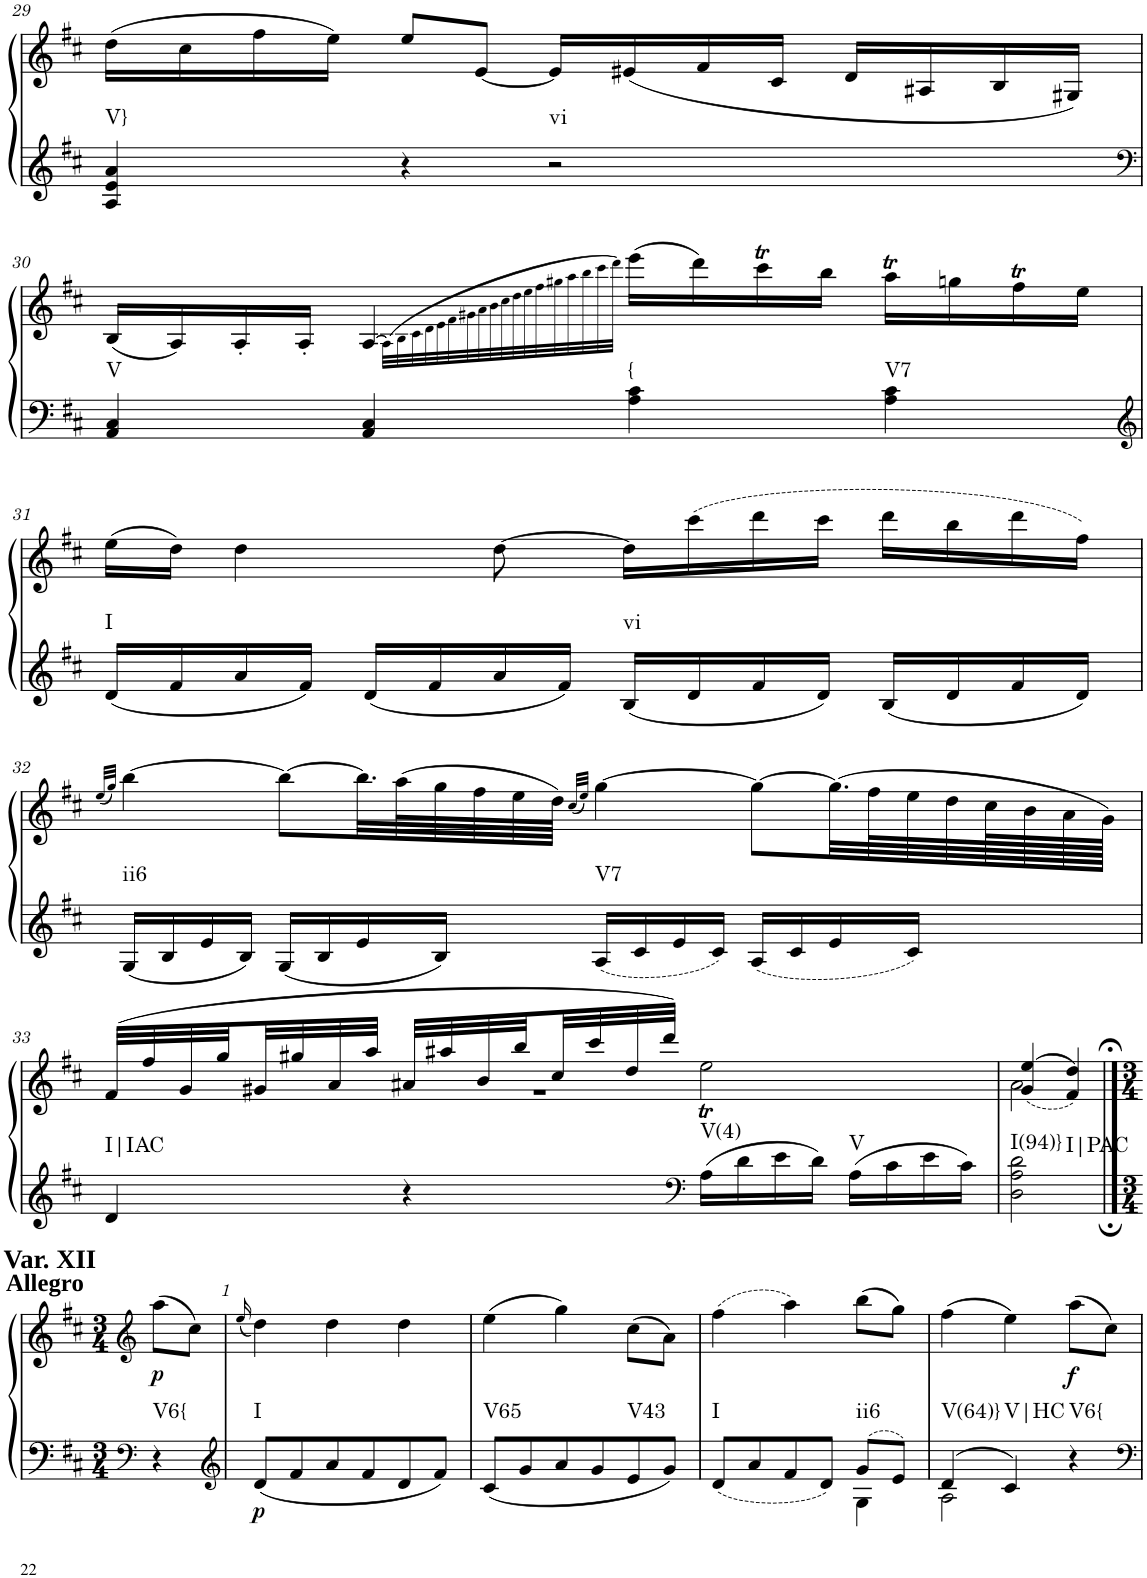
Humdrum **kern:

**kern	**kern	**dynam	**harte
*part1	*part1	*part1	*part1
*staff2	*staff1	*staff1/2	*
*I"unbenannt2	*	*	*
!!LO:PB:g=z
*clefG2	*clefG2	*	*
*k[f#c#]	*k[f#c#]	*	*
*M2/2	*M2/2	*	*
*met(c|)	*met(c|)	*	*
=29	=29	=29	=29
!	!	!	!LO:H:kt=V}
4A/ 4e/ 4a/	(16dd\LL	.	N
.	16cc#\	.	.
.	16ff#\	.	.
.	16ee\JJ)	.	.
4r	8ee/L	.	.
.	[8e/J	.	.
!	!	!	!LO:H:kt=vi
2r	16e/LL]	.	N
.	(16e#X/	.	.
.	16f#/	.	.
.	16c#/JJ	.	.
.	16d/LL	.	.
.	16A#X/	.	.
.	16B/	.	.
.	16G#X/JJ)	.	.
!!LO:LB:g=z
=30	=30	=30	=30
*clefF4	*	*	*
!	!	!	!LO:H:kt=V
4AA/ 4C#/	(16B/LL	.	N
.	16A/)	.	.
.	16A'/	.	.
.	16A'/JJ	.	.
4AA/ 4C#/	[4A/	.	.
.	(32qA\LLL]	.	.
.	32qB\	.	.
.	32qc#\	.	.
.	32qd\	.	.
.	32qe\	.	.
.	32qf#\	.	.
.	32qg#X\	.	.
.	32qa\	.	.
.	32qb\	.	.
.	32qcc#\	.	.
.	32qdd\	.	.
.	32qee\	.	.
.	32qff#\	.	.
.	32qgg#X\	.	.
.	32qaa\	.	.
.	32qbb\	.	.
.	32qccc#\	.	.
.	32qddd\JJJ)	.	.
!	!	!	!LO:H:kt={
4A\ 4c#\	(16eee\LL	.	N
.	16ddd\)	.	.
.	16ccc#t\	.	.
.	16bb\JJ	.	.
!	!	!	!LO:H:kt=V7
4A\ 4c#\	16aaT\LL	.	N
.	16ggn\	.	.
.	16ff#t\	.	.
.	16ee\JJ	.	.
!!LO:LB:g=z
=31	=31	=31	=31
*clefG2	*	*	*
!	!	!	!LO:H:kt=I
16d/LL	(16ee\LL	.	N
16f#/	16dd\JJ)	.	.
16a/	4dd\	.	.
16f#/JJ	.	.	.
16d/LL	.	.	.
16f#/	.	.	.
16a/	[8dd\	.	.
16f#/JJ	.	.	.
!	!	!	!LO:H:kt=vi
16B/LL	16dd\LL]	.	N
16d/	(16ccc#\	.	.
16f#/	16ddd\	.	.
16d/JJ	16ccc#\JJ	.	.
16B/LL	16ddd\LL	.	.
16d/	16bb\	.	.
16f#/	16ddd\	.	.
16d/JJ	16ff#\JJ)	.	.
!!LO:LB:g=z
=32	=32	=32	=32
.	(32qee/LLL	.	.
.	32qgg/JJJ)	.	.
!	!	!	!LO:H:kt=ii6
16G/LL	[4bb\	.	N
16B/	.	.	.
16e/	.	.	.
16B/JJ	.	.	.
16G/LL	8bb\L_	.	.
16B/	.	.	.
16e/	32.bb\LL]	.	.
.	(64aa\L	.	.
16B/JJ	64gg\	.	.
.	64ff#\	.	.
.	64ee\	.	.
.	64dd\JJJJ)	.	.
.	(32qcc#/LLL	.	.
.	32qee/JJJ)	.	.
!	!	!	!LO:H:kt=V7
16A/LL	[4gg\	.	N
16c#/	.	.	.
16e/	.	.	.
16c#/JJ	.	.	.
16A/LL	8gg\L_	.	.
16c#/	.	.	.
16e/	(32.gg\LL]	.	.
.	64ff#\L	.	.
16c#/JJ	64ee\	.	.
.	64dd\	.	.
.	128cc#\L	.	.
.	128b\	.	.
.	128a\	.	.
.	128g\JJJJJ)	.	.
!!LO:LB:g=z
=33	=33	=33	=33
*	*^	*	*
!	!	!	!	!LO:H:kt=I|IAC
*	*	*^	*	*
4d/	(>32f#/LLL	1r	2.ryy	.	N
.	32ff#/	.	.	.	.
.	32g/	.	.	.	.
.	32gg/	.	.	.	.
.	32g#X/	.	.	.	.
.	32gg#X/	.	.	.	.
.	32a/	.	.	.	.
.	32aa/JJJ	.	.	.	.
4r	32a#X/LLL	.	.	.	.
.	32aa#X/	.	.	.	.
.	32b/	.	.	.	.
.	32bb/	.	.	.	.
.	32cc#/	.	.	.	.
.	32ccc#/	.	.	.	.
.	32dd/	.	.	.	.
.	32ddd/JJJ)	.	.	.	.
*clefF4	*	*	*	*	*
!	!	!	!	!	!LO:H:kt=V(4)
16A\LL	2eeT\	.	.	.	N
16d\	.	.	.	.	.
16e\	.	.	.	.	.
16d\JJ	.	.	.	.	.
!	!	!	!	!	!LO:H:kt=V
16A\LL	.	.	4ryy	.	N
16c#\	.	.	.	.	.
16e\	.	.	.	.	.
16c#\JJ	.	.	.	.	.
=34	=34	=34	=34	=34	=34
!	!	!	!	!	!LO:H:n=1:kt=I(94)}
!	!	!	!	!	!LO:H:n=2:kt=I|PAC
*	*	*v	*v	*	*
2D\ 2A\ 2d\	(<(4g/ 4ee/	2a\	.	N N
.	4f#/ 4dd/))	.	.	.
*	*v	*v	*	*
!!LO:LB:g=z
==34X4	==34X4	==34X4	==34X4
*clefF4	*clefG2	*	*
*M3/4	*M3/4	*	*
!	!LO:TX:a:B:t=Allegro	!	!
!	!LO:TX:a:B:t=Var. XII	!	!
!	!	!LO:DY:b	!LO:H:kt=V6{
4r	(8aa\L	p	N
.	8cc#\J)	.	.
=1	=1	=1	=1
*clefG2	*	*	*
.	(16qee/	.	.
!	!	!LO:DY:b=2	!LO:H:kt=I
8d/L	4dd\)	p	N
8f#/	.	.	.
8a/	4dd\	.	.
8f#/	.	.	.
8d/	4dd\	.	.
8f#/J	.	.	.
=2	=2	=2	=2
!	!	!	!LO:H:kt=V65
8c#/L	(4ee\	.	N
8g/	.	.	.
8a/	4gg\)	.	.
8g/	.	.	.
!	!	!	!LO:H:kt=V43
8e/	(8cc#\L	.	N
8g/J	8a\J)	.	.
=3	=3	=3	=3
*^	*	*	*
!	!	!	!	!LO:H:kt=I
8d/L	2ryy	(4ff#\	.	N
8a/	.	.	.	.
8f#/	.	4aa\)	.	.
8d/J	.	.	.	.
!	!	!	!	!LO:H:kt=ii6
8g/L	4G\	(8bb\L	.	N
8e/J	.	8gg\J)	.	.
=4	=4	=4	=4	=4
!	!	!	!	!LO:H:kt=V(64)}
4d/	2A\	(4ff#\	.	N
!	!	!	!	!LO:H:kt=V|HC
4c#/	.	4ee\)	.	N
!	!	!	!LO:DY:b	!LO:H:kt=V6{
4r	4ryy	(8aa\L	f	N
.	.	8cc#\J)	.	.
*v	*v	*	*	*
=	=	=	=
*-	*-	*-	*-
